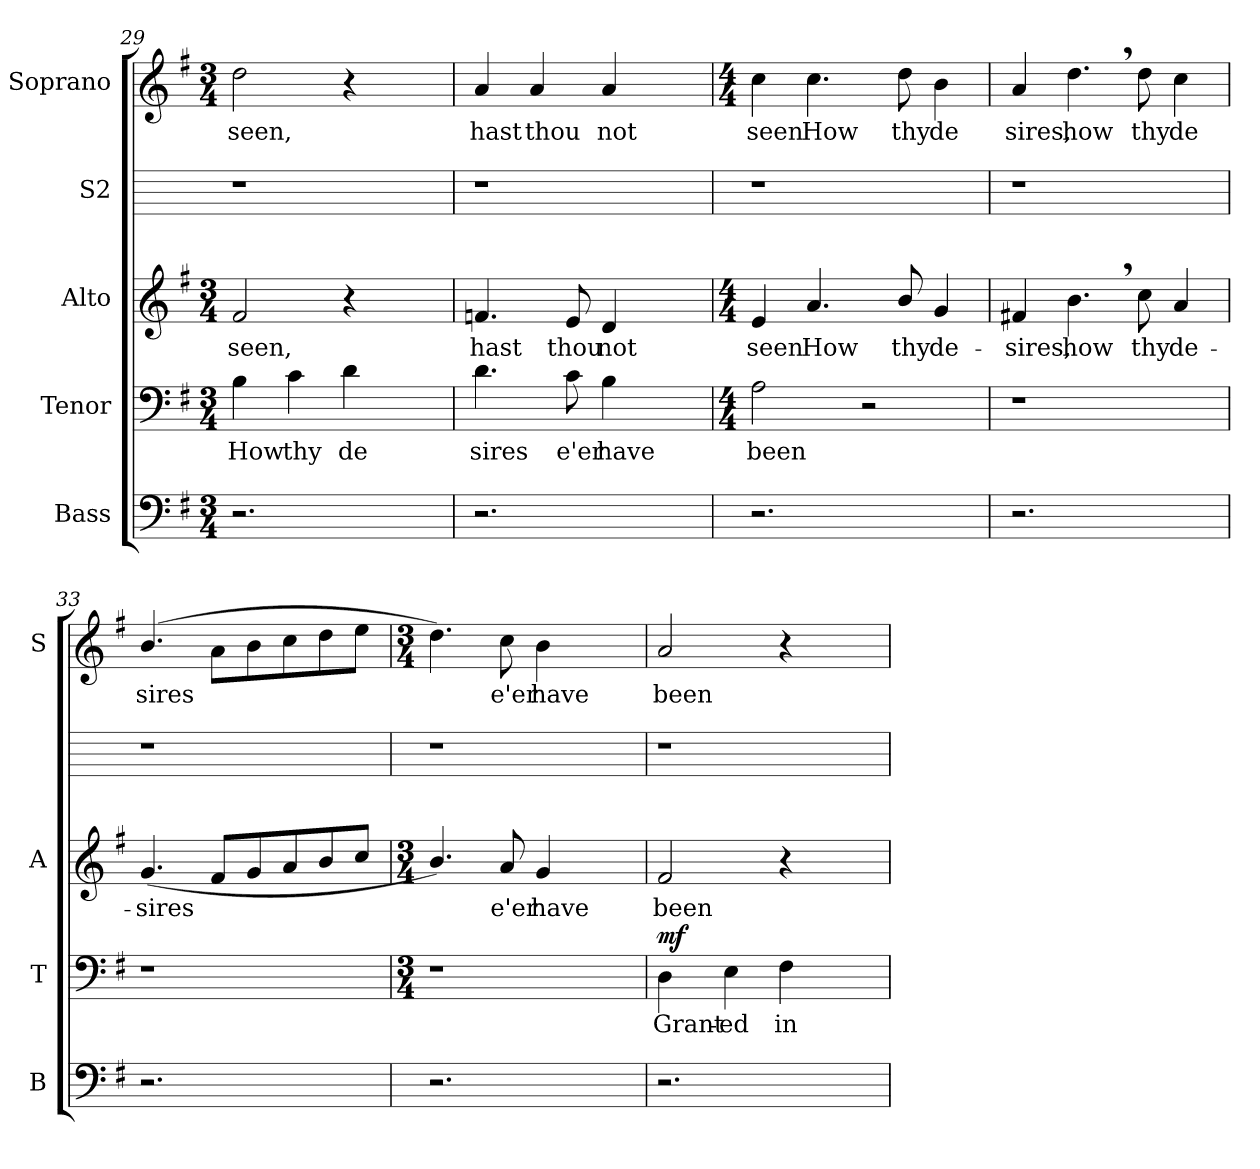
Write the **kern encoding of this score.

**kern	**kern	**text	**dynam	**kern	**text	**kern	**kern	**text
*part5	*part4	*part4	*part4	*part3	*part3	*part2	*part1	*part1
*staff5	*staff4	*staff4	*staff4	*staff3	*staff3	*staff2	*staff1	*staff1
*I"Bass	*I"Tenor	*	*	*I"Alto	*	*I"S2	*I"Soprano	*
*I'B	*I'T	*	*	*I'A	*	*	*I'S	*
*clefF4	*clefF4	*	*	*clefG2	*	*	*clefG2	*
*k[f#]	*k[f#]	*	*	*k[f#]	*	*	*k[f#]	*
*G:	*G:	*	*	*G:	*	*	*G:	*
*M3/4	*M3/4	*	*	*M3/4	*	*	*M3/4	*
=29	=29	=29	=29	=29	=29	=29	=29	=29
!	!	!LO:LY:b:cj	!	!	!LO:LY:b:cj	!	!	!LO:LY:b:cj
2.r	4B\	How	.	2f#/	seen,	1r	2dd\	seen,
!	!	!LO:LY:b:cj	!	!	!	!	!	!
.	4c\	thy	.	.	.	.	.	.
!	!	!LO:LY:b:cj	!	!	!	!	!	!
.	4d\	de	.	4r	.	.	4r	.
4ryy	4ryy	.	.	4ryy	.	.	4ryy	.
=30	=30	=30	=30	=30	=30	=30	=30	=30
!	!	!LO:LY:b:cj	!	!	!LO:LY:b:cj	!	!	!LO:LY:b:cj
2.r	4.d\	sires	.	4.fn/	hast	1r	4a/	hast
!	!	!	!	!	!	!	!	!LO:LY:b:cj
.	.	.	.	.	.	.	4a/	thou
!	!	!LO:LY:b:cj	!	!	!LO:LY:b:cj	!	!	!
.	8c\	e'er	.	8e/	thou	.	.	.
!	!	!LO:LY:b:cj	!	!	!LO:LY:b:cj	!	!	!LO:LY:b:cj
.	4B\	have	.	4d/	not	.	4a/	not
4ryy	4ryy	.	.	4ryy	.	.	4ryy	.
=31	=31	=31	=31	=31	=31	=31	=31	=31
*	*M4/4	*	*	*M4/4	*	*	*M4/4	*
!	!	!LO:LY:b:cj	!	!	!LO:LY:b:cj	!	!	!LO:LY:b:cj
2.r	2A\	been	.	4e/	seen	1r	4cc\	seen
!	!	!	!	!	!LO:LY:b:cj	!	!	!LO:LY:b:cj
.	.	.	.	4.a/	How	.	4.cc\	How
.	2r	.	.	.	.	.	.	.
!	!	!	!	!	!LO:LY:b:cj	!	!	!LO:LY:b:cj
.	.	.	.	8b/	thy	.	8dd\	thy
!	!	!	!	!	!LO:LY:b:cj	!	!	!LO:LY:b:cj
4ryy	.	.	.	4g/	de-	.	4b\	de
!!LO:LB:g=z
=32	=32	=32	=32	=32	=32	=32	=32	=32
!	!	!	!	!	!LO:LY:b:cj	!	!	!LO:LY:b:cj
2.r	1r	.	.	4f#X/	-sires,	1r	4a/	sires,
!	!	!	!	!	!LO:LY:b:cj	!	!	!LO:LY:b:cj
.	.	.	.	4.b,>\	how	.	4.dd,>\	how
!	!	!	!	!	!LO:LY:b:cj	!	!	!LO:LY:b:cj
.	.	.	.	8cc\	thy	.	8dd\	thy
!	!	!	!	!	!LO:LY:b:cj	!	!	!LO:LY:b:cj
4ryy	.	.	.	4a/	de-	.	4cc\	de
=33	=33	=33	=33	=33	=33	=33	=33	=33
!	!	!	!	!	!LO:LY:b	!	!	!LO:LY:b
2.r	1r	.	.	(<4.g/	-sires	1r	(>4.b/	sires
.	.	.	.	8f#/L	.	.	8a\L	.
.	.	.	.	8g/	.	.	8b\	.
.	.	.	.	8a/	.	.	8cc\	.
4ryy	.	.	.	8b/	.	.	8dd\	.
.	.	.	.	8cc/J	.	.	8ee\J	.
=34	=34	=34	=34	=34	=34	=34	=34	=34
*	*M3/4	*	*	*M3/4	*	*	*M3/4	*
!	!LO:N:vis=1	!	!	!	!	!	!	!
2.r	2.r	.	.	4.b/)	.	1r	4.dd\)	.
!	!	!	!	!	!LO:LY:b:cj	!	!	!LO:LY:b:cj
.	.	.	.	8a/	e'er	.	8cc\	e'er
!	!	!	!	!	!LO:LY:b:cj	!	!	!LO:LY:b:cj
.	.	.	.	4g/	have	.	4b\	have
4ryy	4ryy	.	.	4ryy	.	.	4ryy	.
=35	=35	=35	=35	=35	=35	=35	=35	=35
!	!	!LO:LY:b:cj	!LO:DY:a	!	!LO:LY:b:cj	!	!	!LO:LY:b:cj
2.r	4D\	Grant-	mf	2f#/	been	1r	2a/	been
!	!	!LO:LY:b:cj	!	!	!	!	!	!
.	4E\	-ed	.	.	.	.	.	.
!	!	!LO:LY:b:cj	!	!	!	!	!	!
.	4F#\	in	.	4r	.	.	4r	.
4ryy	4ryy	.	.	4ryy	.	.	4ryy	.
=	=	=	=	=	=	=	=	=
*-	*-	*-	*-	*-	*-	*-	*-	*-
